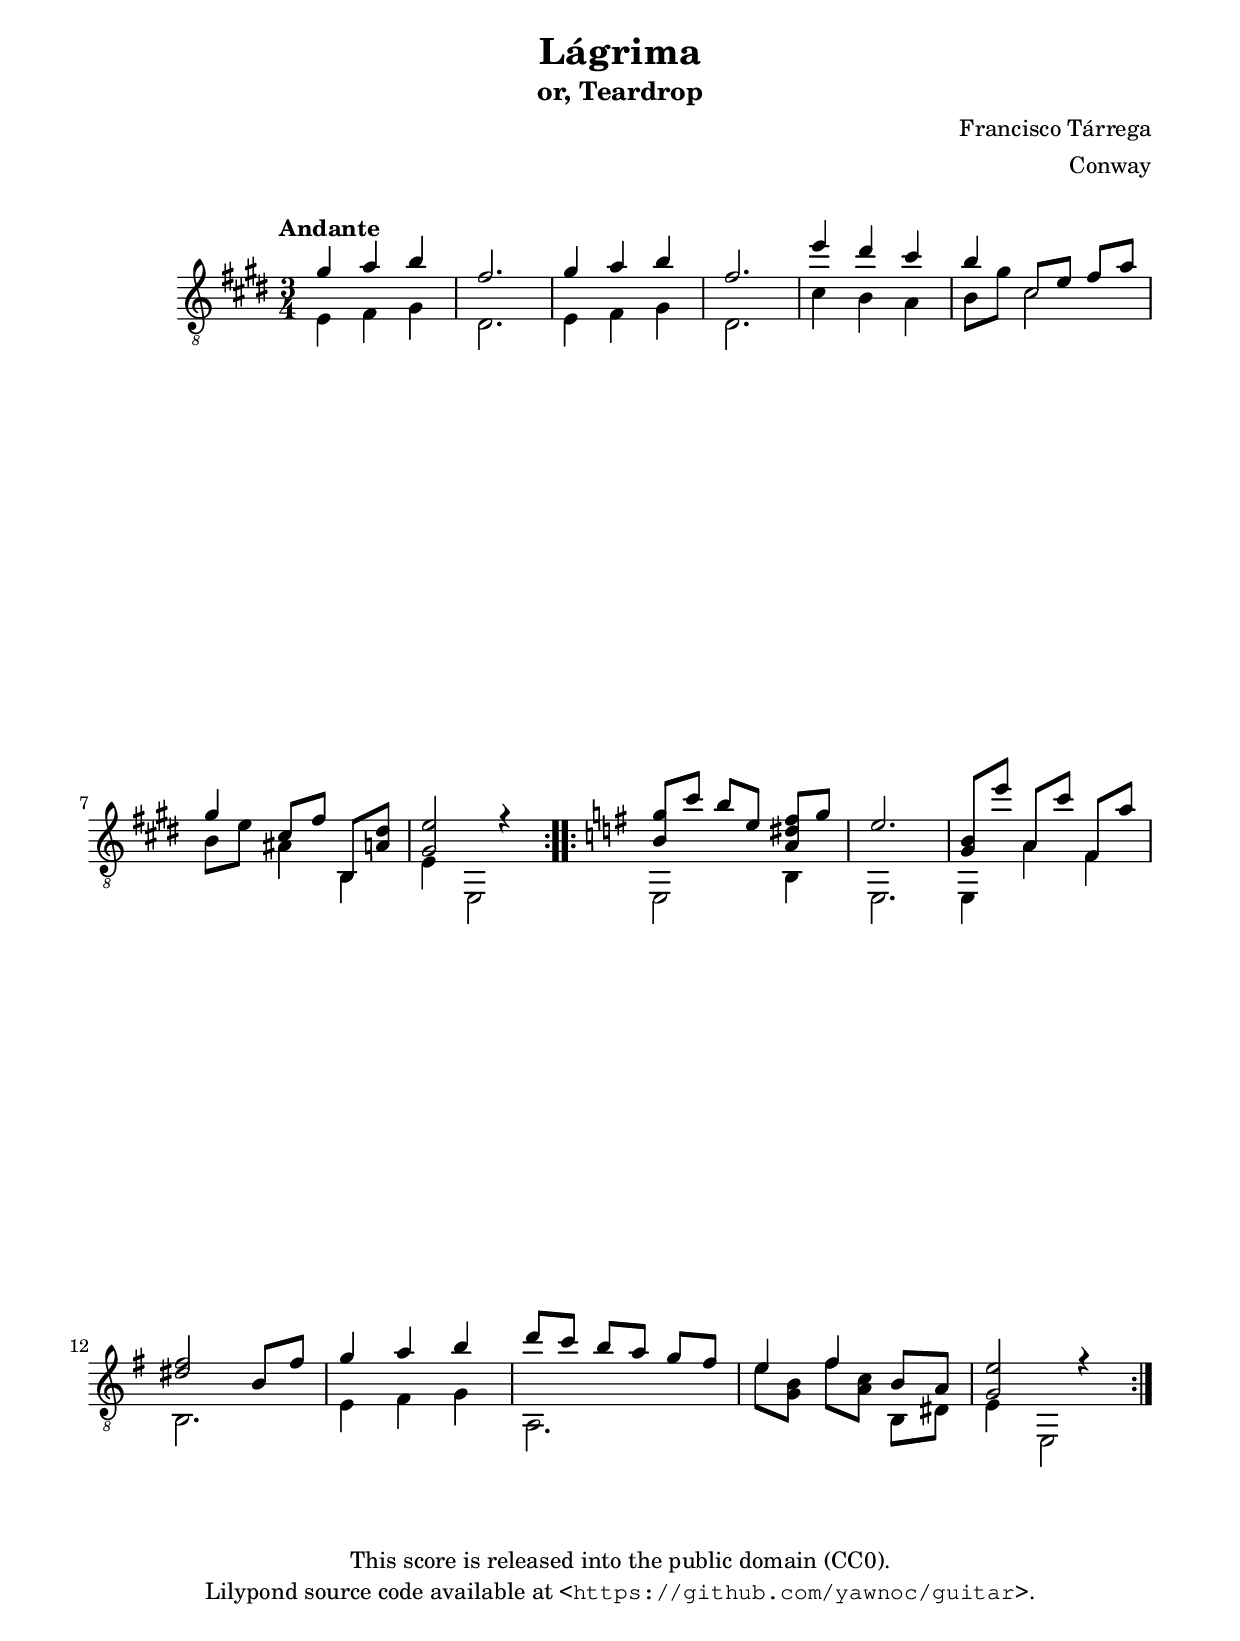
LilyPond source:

\version "2.18.2"


%%%%%%%%%%%%%%%%%%%%%%%%%%%%%%%%%%%%%%%%%%%%%%%%%%%%%%%%%%%%%%%%
% General
%%%%%%%%%%%%%%%%%%%%%%%%%%%%%%%%%%%%%%%%%%%%%%%%%%%%%%%%%%%%%%%%

\paper {
  top-margin = 1.5\cm
  left-margin = 1.5\cm
  right-margin = 1.5\cm
  bottom-margin = 1.5\cm
  ragged-last-bottom = ##f
  footnote-separator-markup = \markup { \vspace #1.5 }
}

globalSettings = {
  \accidentalStyle modern
  \compressFullBarRests
  \mergeDifferentlyHeadedOn
  \mergeDifferentlyDottedOn
  \numericTimeSignature
  \pointAndClickOff
  \override TextScript.extra-offset = #'(0 . 0.7)
  \override Score.FootnoteItem.annotation-line = ##f
}

origin-url = "https://github.com/yawnoc/guitar"

\header {
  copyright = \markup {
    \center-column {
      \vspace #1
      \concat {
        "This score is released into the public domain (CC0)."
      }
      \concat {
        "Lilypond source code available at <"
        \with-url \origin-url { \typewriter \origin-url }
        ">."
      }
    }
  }
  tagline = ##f
}

triplet = #(define-music-function
  (parser location music) (ly:music?)
  #{
    \tuplet 3/2 { $music }
  #}
)

tripletDuple = #(define-music-function
  (parser location music) (ly:music?)
  #{
    \tuplet 6/4 { $music }
  #}
)

overrideBeamedStemLengths = #(define-scheme-function
  (parser location lengths) (list?)
  #{
    \override Stem.details.beamed-lengths = $lengths
  #}
)
revertBeamedStemLengths = { \revert Stem.details.beamed-lengths }

overrideBeamVerticalPositions = #(define-scheme-function
  (parser location positions) (pair?)
  #{
    \override Beam.positions = $positions
  #}
)

%%%%%%%%%%%%%%%%%%%%%%%%%%%%%%%%%%%%%%%%%%%%%%%%%%%%%%%%%%%%%%%%
% Semantic bar lines
%%%%%%%%%%%%%%%%%%%%%%%%%%%%%%%%%%%%%%%%%%%%%%%%%%%%%%%%%%%%%%%%

barLineGoto = { \bar "||" }
barLineKeyChange = { \bar "||" }
barLineEnd = { \bar "|." }

%%%%%%%%%%%%%%%%%%%%%%%%%%%%%%%%%%%%%%%%%%%%%%%%%%%%%%%%%%%%%%%%
% Guitar notation
%%%%%%%%%%%%%%%%%%%%%%%%%%%%%%%%%%%%%%%%%%%%%%%%%%%%%%%%%%%%%%%%

stringNumbersAbove = { \set stringNumberOrientations = #'(up) }
stringNumbersBelow = { \set stringNumberOrientations = #'(down) }

fingeringAbove = { \set fingeringOrientations = #'(up) }
fingeringBelow = { \set fingeringOrientations = #'(down) }
fingeringAleft = { \set fingeringOrientations = #'(left) }
fingeringAright = { \set fingeringOrientations = #'(right) }

startGraceMusic = {
  <>(
  \override Fingering.font-size = -6
}
stopGraceMusic = {
  \revert Fingering.font-size
  <>)
}

overrideHorizontalShift = #(define-scheme-function
  (parser location distance) (number?)
  #{
    \override NoteColumn.force-hshift = $distance
  #}
)
revertHorizontalShift = { \revert NoteColumn.force-hshift }

barreSpan = #(define-music-function
  (parser location label offsetPair music)
  (string? (pair? (cons 0 0)) ly:music?)
  (let
    (
      (elements (extract-named-music music '(NoteEvent EventChord)))
    )
    (if
      (pair? elements)
      (let
        (
          (first-element (first elements))
          (last-element (last elements))
        )
        (set!
          (ly:music-property first-element 'articulations)
          (cons
            (make-music 'TextSpanEvent 'span-direction -1)
            (ly:music-property first-element 'articulations)
          )
        )
        (set!
          (ly:music-property last-element 'articulations)
          (cons
            (make-music 'TextSpanEvent 'span-direction 1)
            (ly:music-property last-element 'articulations)
          )
        )
      )
    )
  )
  #{
    \once \override TextSpanner.font-shape = #'upright
    \once \override TextSpanner.style = #'line
    \once \override TextSpanner.extra-offset = #offsetPair
    \once \override TextSpanner.bound-details = #`(
      (left
        (text . ,#{ \markup { \raise #-0.7 { #label \hspace #0.7 }} #})
        (Y . 0)
        (padding . -0.8)
        (attach-dir . -2)
      )
      (right
        (text . ,#{ \markup { \draw-line #'(0 . -1.3) } #}) ;; draw hook
        (Y . 0)
        (padding . -0.5)
        (attach-dir . 2)
      )
    )
    \once \override TextSpanner #'after-line-breaking = #(lambda (grob)
      (let*
        (
          (originalGrob (ly:grob-original grob))
          (splitGrobs (ly:spanner-broken-into originalGrob))
        )
        (if
          (and
            (>= (length splitGrobs) 2)
            (not (eq? (car (last-pair splitGrobs)) grob))
          )
          (begin
            (ly:grob-set-nested-property! grob
              '(bound-details right text)
              #{ \markup { \draw-line #'(0 . 0) } #} ;; suppress draw hook
            )
            (ly:grob-set-property! grob
              'extra-offset
              (cons
                (car offsetPair)
                (+ (cdr offsetPair) 0.7) ;; correction for suppressed hook
              )
            )
            (ly:grob-set-nested-property! grob
              '(bound-details right padding)
              #'-3 ;; increase spanner length
            )
          )
        )
      )
    )
    $music
  #}
)

barre = #(define-scheme-function
  (parser location label) (string?)
  #{
    \markup {
      \center-align {
        \hspace #0.7
        $label
      }
    }
  #}
)

nudgeNextBarre = #(define-scheme-function
  (parser location distance) (number?)
  #{
    \once \override TextScript.X-offset = $distance
  #}
)

position = #(define-scheme-function
  (parser location label) (string?)
  #{
    \markup {
      \center-align {
        \hspace #0.5
        $label
      }
    }
  #}
)

#(define-markup-command
  (markupString layout properties stringNumber) (markup?)
  (interpret-markup layout properties
    #{
      \markup \circle { \bold #stringNumber }
    #}
  )
)

#(define-markup-command
  (resonatesOn layout properties note stringNumber) (markup? markup?)
  (interpret-markup layout properties
    #{
      \markup { #note "resonates on" \markupString #stringNumber }
    #}
  )
)

%%%%%%%%%%%%%%%%%%%%%%%%%%%%%%%%%%%%%%%%%%%%%%%%%%%%%%%%%%%%%%%%
% Goto statements
%%%%%%%%%%%%%%%%%%%%%%%%%%%%%%%%%%%%%%%%%%%%%%%%%%%%%%%%%%%%%%%%

overrideGotoVisibility = {
  \once \override Score.RehearsalMark #'break-visibility = #'#(#t #t #f)
}

makeGotoMark = #(define-scheme-function
  (parser location label) (string?)
  #{
    \mark \markup { \small \italic $label }
  #}
)

simultaneousMarkSeparator = {
  \cadenzaOn
    s1073741824 % stupid, but works
  \cadenzaOff
}

coda = {
  \overrideGotoVisibility
  \mark \markup { \musicglyph #"scripts.coda" }
}

fine = {
  \overrideGotoVisibility
  \makeGotoMark Fine
}

dcAlCoda = {
  \overrideGotoVisibility
  \makeGotoMark "D.C. al Coda"
}

dcAlFine = {
  \overrideGotoVisibility
  \makeGotoMark "D.C. al Fine"
}

toCoda = {
  \overrideGotoVisibility
  \makeGotoMark "to Coda"
}



\header {
  title = "Lágrima"
  subtitle = "or, Teardrop"
  composer = "Francisco Tárrega"
  arranger = "Conway"
}


initialSignatures = {
  \tempo "Andante"
  \clef "treble_8"
  \key e \major
  \time 3/4
  \set Timing.beamExceptions = #'()
}


highVoiceMusic = {
  
  \globalSettings
  
  % Major section
  \barNumberCheck #1
  \repeat volta 2 {
    \relative c'' {
      gis4 a b |
      fis2. |
      gis4 a b |
      fis2. |
      e'4 dis cis |
      b cis,8 e fis a |
      gis4 cis,8 fis b,, <dis' a> |
      <e gis,>2 r4 |
    }
  }
  
  % Minor section
  \barNumberCheck #9
  \key e \minor
  \repeat volta 2 {
    \relative c' {
      <g' b,>8 c b e, <fis dis a> g |
      e2. |
      <b g>8 e' a,, c' fis,, a' |
      <fis dis>2 b,8 fis' |
      g4 a b |
      d8 c b a g fis |
      e4 fis b,8 a |
      <g e'>2 r4 |
    }
  }
  
}


lowVoiceMusic = {
  
  \globalSettings
  
  % Major section
  \barNumberCheck #1
  \repeat volta 2 {
    \relative c {
      e4 fis gis |
      dis2. |
      e4 fis gis |
      dis2. |
      cis'4 b a |
      b8 gis' cis,2 |
      b8 e ais,4 b, |
      e4 e,2 |
    }
  }
  
  % Minor section
  \barNumberCheck #9
  \repeat volta 2 {
    \relative c, {
      e2 b'4 |
      e,2. |
      e4 a' fis |
      b,2. |
      e4 fis g |
      a,2. |
      e''8 <b g> fis' <c a> b, dis |
      e4 e,2 |
    }
  }
  
}


allMusic = {
  \initialSignatures
  <<
    << \highVoiceMusic >>
      \\
    << \lowVoiceMusic >>
  >>
}


\score {
  \allMusic
}
